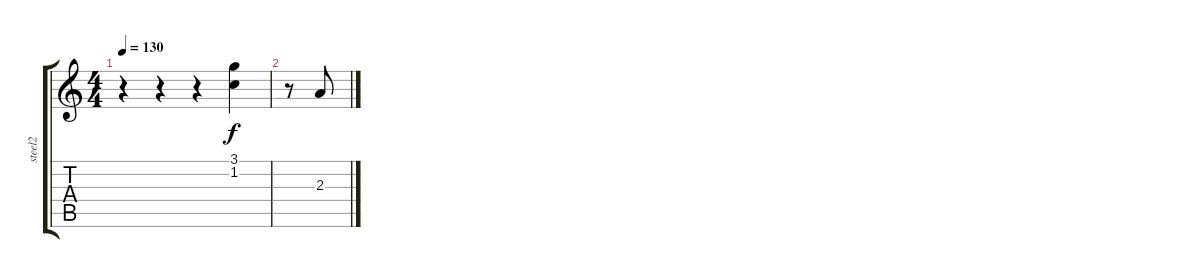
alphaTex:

\track ("steel2" "steel2") {instrument acousticguitarnylon}
\staff {score tabs}
\tuning (E4 B3 G3 D3 A2 E2) {hide}
\ts (4 4)
\tempo 130
\clef g2
\ks c
r.4{dy f} r.4 r.4 (3.1 1.2).4 |
r.8 2.3.8
